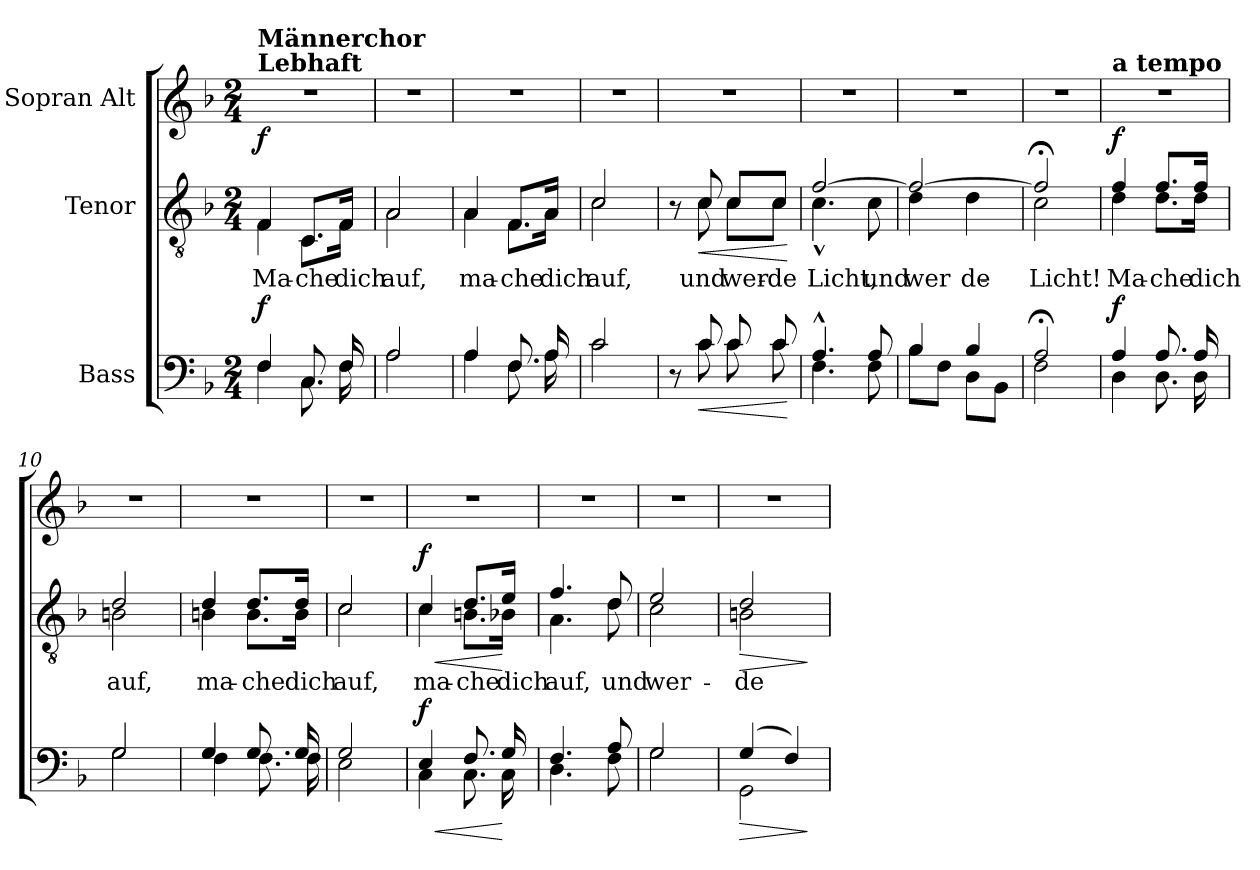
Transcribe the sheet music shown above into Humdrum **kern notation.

**kern	**dynam	**kern	**text	**dynam	**kern
*part3	*part3	*part2	*part2	*part2	*part1
*staff3	*staff3	*staff2	*staff2	*staff2	*staff1
*I"Bass	*	*I"Tenor	*	*	*I"Sopran Alt
*clefF4	*	*clefGv2	*	*	*clefG2
*k[b-]	*	*k[b-]	*	*	*k[b-]
*M2/4	*	*M2/4	*	*	*M2/4
=1	=1	=1	=1	=1	=1
*^	*	*	*	*	*
!	!	!	!	!	!	!LO:TX:a:B:t=Lebhaft
!	!	!	!	!	!	!LO:TX:a:B:t=Männerchor
!	!	!LO:DY:a	!	!LO:LY:b	!LO:DY:a	!
*	*	*	*^	*	*	*
4F/	4F\	f	4F/	4F\	Ma-	f	2r
!	!	!	!	!	!LO:LY:b	!	!
8.C/	8.C\	.	8.C/L	8.C\L	-che	.	.
!	!	!	!	!	!LO:LY:b	!	!
16F/	16F\	.	16F/Jk	16F\Jk	dich	.	.
=2	=2	=2	=2	=2	=2	=2	=2
!	!	!	!	!	!LO:LY:b	!	!
2A/	2A\	.	2A/	2A\	auf,	.	2r
=3	=3	=3	=3	=3	=3	=3	=3
!	!	!	!	!	!LO:LY:b	!	!
4A/	4A\	.	4A/	4A\	ma-	.	2r
!	!	!	!	!	!LO:LY:b	!	!
8.F/	8.F\	.	8.F/L	8.F\L	-che	.	.
!	!	!	!	!	!LO:LY:b	!	!
16A/	16A\	.	16A/Jk	16A\Jk	dich	.	.
=4	=4	=4	=4	=4	=4	=4	=4
!	!	!	!	!	!LO:LY:b	!	!
2c/	2c\	.	2c/	2c\	auf,	.	2r
=5	=5	=5	=5	=5	=5	=5	=5
8r	8ryy	.	8r	8ryy	.	.	2r
!	!	!LO:HP:b	!	!	!LO:LY:b	!LO:HP:b	!
8c/	8c\	<	8c/	8c\	und	<	.
!	!	!	!	!	!LO:LY:b	!	!
8c/	8c\	.	8c/L	8c\L	wer-	.	.
!	!	!	!	!	!LO:LY:b	!	!
8c/	8c\	.	8c/J	8c\J	-de	.	.
*v	*v	*	*	*	*	*	*
*	*	*v	*v	*	*	*
.	[	.	.	[	.
=6	=6	=6	=6	=6	=6
*^	*	*	*	*	*
!	!	!	!	!LO:LY:b	!	!
*	*	*	*^	*	*	*
!	!	!	!	!	!LO:LY:b	!	!
4.A^^/	4.F\	.	[2f/	4.c^^\	Licht,	.	2r
!	!	!	!	!	!LO:LY:b	!	!
8A/	8F\	.	.	8c\	und	.	.
=7	=7	=7	=7	=7	=7	=7	=7
!	!	!	!	!	!LO:LY:b	!	!
4B-/	8B-\L	.	2f/_	4d\	wer-	.	2r
.	8F\J	.	.	.	.	.	.
!	!	!	!	!	!LO:LY:b	!	!
4B-/	8D\L	.	.	4d\	-de	.	.
.	8BB-\J	.	.	.	.	.	.
=8	=8	=8	=8	=8	=8	=8	=8
!	!	!	!	!	!LO:LY:b	!	!
2A;</	2F\	.	2f;</]	2c\	Licht!	.	2r
!!LO:LB:g=z
=9	=9	=9	=9	=9	=9	=9	=9
!	!	!	!	!	!	!	!LO:TX:a:B:t=a tempo
!	!	!LO:DY:a	!	!	!LO:LY:b	!LO:DY:a	!
4A/	4D\	f	4f/	4d\	Ma-	f	2r
!	!	!	!	!	!LO:LY:b	!	!
8.A/	8.D\	.	8.f/L	8.d\L	-che	.	.
!	!	!	!	!	!LO:LY:b	!	!
16A/	16D\	.	16f/Jk	16d\Jk	dich	.	.
=10	=10	=10	=10	=10	=10	=10	=10
!	!	!	!	!	!LO:LY:b	!	!
2G/	2G\	.	2d/	2Bn\	auf,	.	2r
=11	=11	=11	=11	=11	=11	=11	=11
!	!	!	!	!	!LO:LY:b	!	!
4G/	4F\	.	4d/	4Bn\	ma-	.	2r
!	!	!	!	!	!LO:LY:b	!	!
8.G/	8.F\	.	8.d/L	8.B\L	-che	.	.
!	!	!	!	!	!LO:LY:b	!	!
16G/	16F\	.	16d/Jk	16B\Jk	dich	.	.
=12	=12	=12	=12	=12	=12	=12	=12
!	!	!	!	!	!LO:LY:b	!	!
2G/	2E\	.	2c/	2c\	auf,	.	2r
=13	=13	=13	=13	=13	=13	=13	=13
!	!	!LO:HP:b	!	!	!LO:LY:b	!LO:HP:b	!
!	!	!LO:DY:n=1:a	!	!	!	!LO:DY:n=1:a	!
4E/	4C\	< f	4c/	4c\	ma-	< f	2r
!	!	!	!	!	!LO:LY:b	!	!
8.F/	8.C\	.	8.d/L	8.Bn\L	-che	.	.
!	!	!	!	!	!LO:LY:b	!	!
16G/	16C\	[	16e/Jk	16B-X\Jk	dich	[	.
=14	=14	=14	=14	=14	=14	=14	=14
!	!	!	!	!	!LO:LY:b	!	!
4.F/	4.D\	.	4.f/	4.A\	auf,	.	2r
!	!	!	!	!	!LO:LY:b	!	!
8A/	8F\	.	8d/	8d\	und	.	.
=15	=15	=15	=15	=15	=15	=15	=15
!	!	!	!	!	!LO:LY:b	!	!
2G/	2G\	.	2e/	2c\	wer-	.	2r
=16	=16	=16	=16	=16	=16	=16	=16
!	!	!LO:HP:b	!	!	!LO:LY:b	!LO:HP:b	!
(4G/	2GG\	>	2d/	2Bn\	-de	>	2r
4F/)	.	.	.	.	.	.	.
*v	*v	*	*	*	*	*	*
*	*	*v	*v	*	*	*
.	]	.	.	]	.
=	=	=	=	=	=
*-	*-	*-	*-	*-	*-
